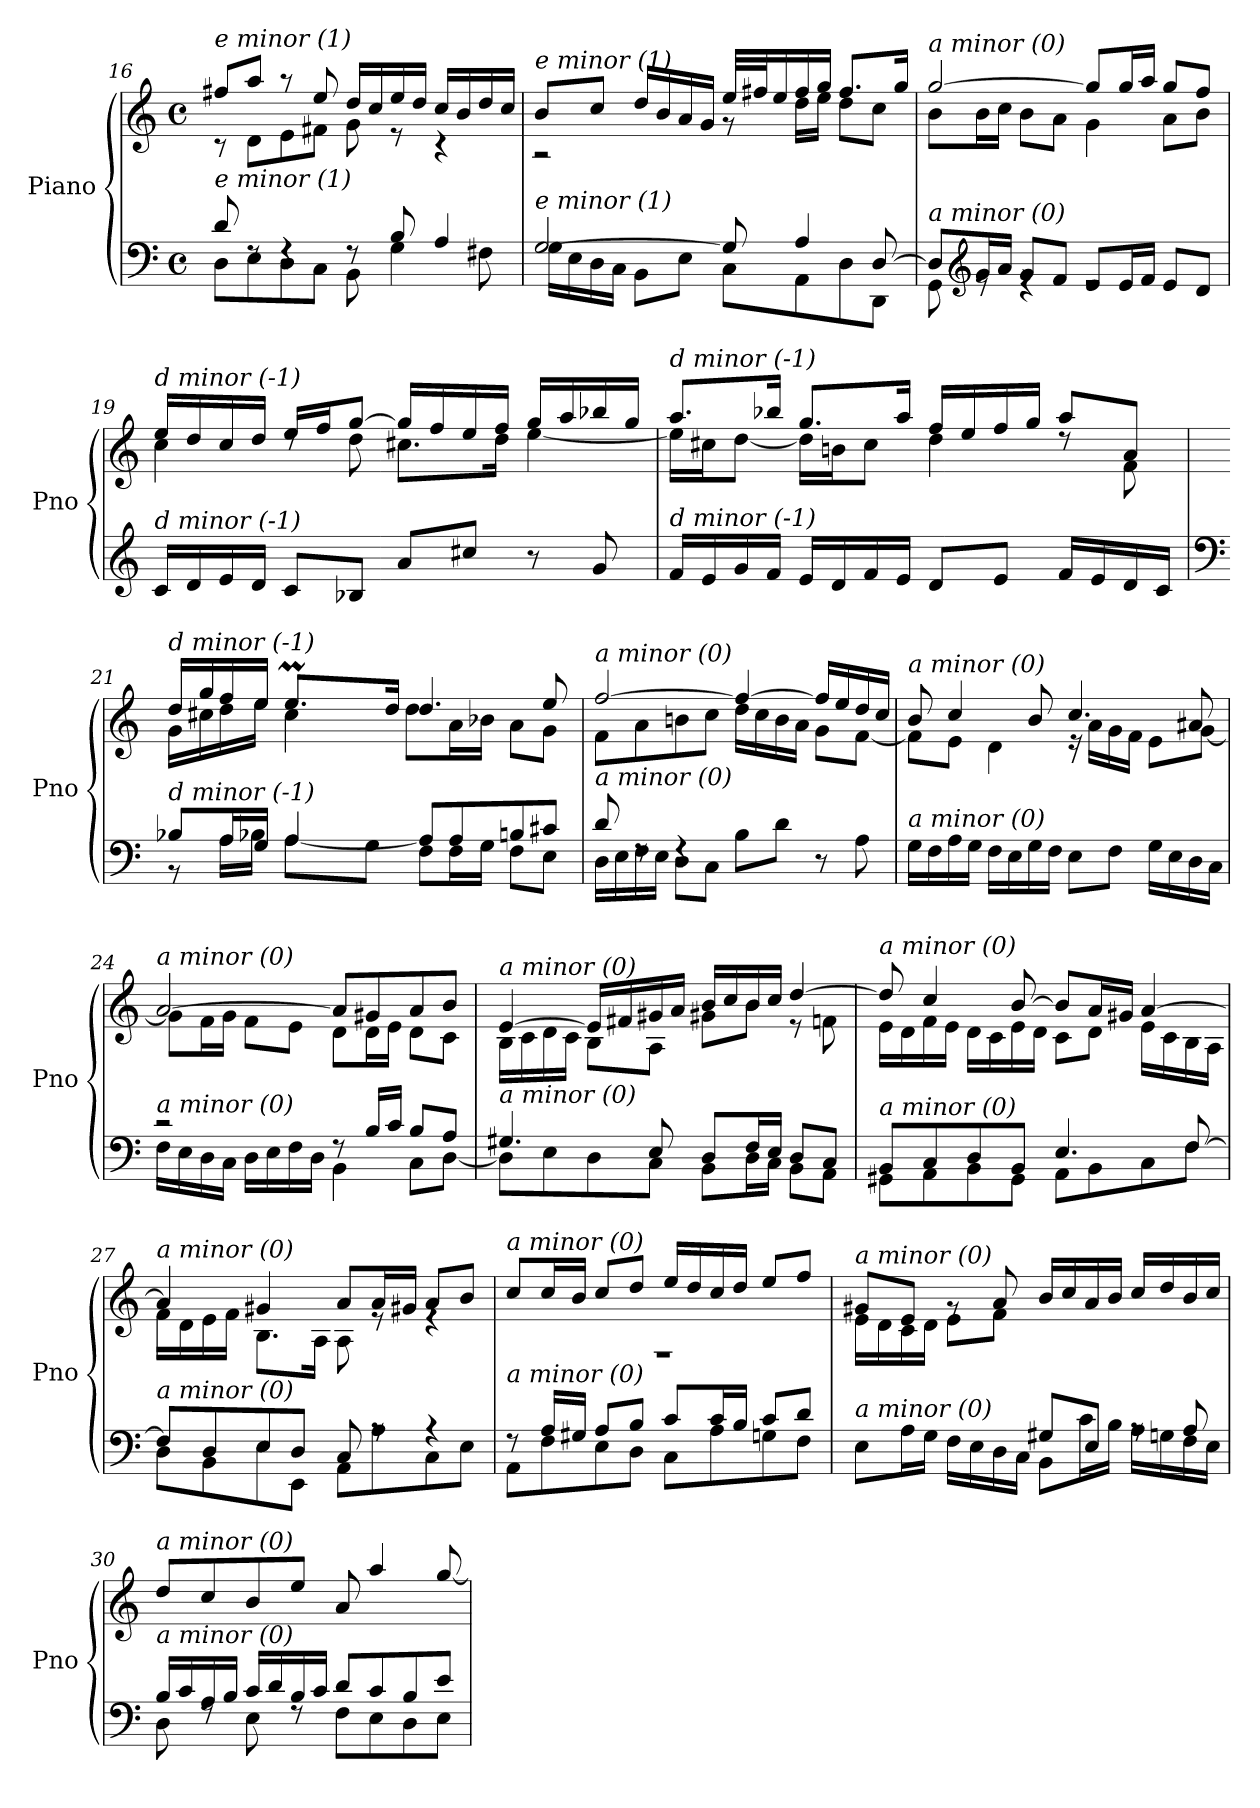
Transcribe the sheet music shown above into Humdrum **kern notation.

**kern	**kern
*part1	*part1
*staff2	*staff1
*I"Piano	*
*I'Pno	*
*clefF4	*clefG2
*k[]	*k[]
*M4/4	*M4/4
*met(c)	*met(c)
=16	=16
*^	*^
!	!	!LO:TX:i:t=e minor (1)	!
!LO:TX:i:t=e minor (1)	!	!	!
8d/	8D\L	8ff#X/L	8r
8rF	8E\	8aa/J	8d\L
4rF	8D\	8r	8e\
.	8C\J	8ee/	8f#X\J
8rF	8BB\	16dd/LL	8g\
.	.	16cc/	.
8B/	4G\	16ee/	8r
.	.	16dd/JJ	.
4A/	.	16cc/LL	4r
.	.	16b/	.
.	8F#X\	16dd/	.
.	.	16cc/JJ	.
!!LO:LB:g=z	!!
=17	=17	=17	=17
!	!	!LO:TX:i:t=e minor (1)	!
!LO:TX:i:t=e minor (1)	!	!	!
[2G/	16G\LL	8b/L	2r
.	16E\	.	.
.	16D\	8cc/J	.
.	16C\JJ	.	.
.	8BB\L	16dd/LL	.
.	.	16b/	.
.	8E\J	16a/	.
.	.	16g/JJ	.
8G/]	8C\L	32ee/LLL	8r
.	.	32ff#X/J	.
.	.	16ee/	.
4A/	8AA\	16ff#/	16dd\LL
.	.	16gg/JJ	16ee\JJ
.	8D\	8.ff#/L	8dd\L
[8D/	8DD\J	.	8cc\J
.	.	16gg/Jk	.
=18	=18	=18	=18
!	!	!LO:TX:i:t=a minor (0)	!
!LO:TX:i:t=a minor (0)	!	!	!
8D/L]	8GG\	[2gg/	8b\L
*clefG2	*	*	*
16g/L	8re	.	16b\L
16a/JJ	.	.	16cc\JJ
8g/L	4re	.	8b\L
8f/J	.	.	8a\J
8e/L	2re	8gg/L]	4g\
16e/L	.	16gg/L	.
16f/JJ	.	16aa/JJ	.
8e/L	.	8gg/L	8a\L
8d/J	.	8ff/J	8b\J
*v	*v	*	*
=19	=19	=19
!	!LO:TX:i:t=d minor (-1)	!
!LO:TX:i:t=d minor (-1)	!	!
16c/LL	16ee/LL	4cc\
16d/	16dd/	.
16e/	16cc/	.
16d/JJ	16dd/JJ	.
8c/L	16ee/LL	8rdd
.	16ff/J	.
8B-X/J	[8gg/J	8dd\
8a/L	16gg/LL]	8.cc#X\L
.	16ff/	.
8cc#X/J	16ee/	.
.	16ff/JJ	16dd\Jk
8r	16gg/LL	[4ee\
.	16aa/	.
8g/	16bb-X/	.
.	16gg/JJ	.
!!LO:LB:g=z	!!
=20	=20	=20
!	!LO:TX:i:t=d minor (-1)	!
!LO:TX:i:t=d minor (-1)	!	!
16f/LL	8.aa/L	16ee\LL]
16e/	.	16cc#X\J
16g/	.	[8dd\J
16f/JJ	16bb-X/Jk	.
16e/LL	8.gg/L	16dd\LL]
16d/	.	16bn\J
16f/	.	8cc#\J
16e/JJ	16aa/Jk	.
8d/L	16ff/LL	4dd\
.	16ee/	.
8e/J	16ff/	.
.	16gg/JJ	.
16f/LL	8aa/L	8rdd
16e/	.	.
16d/	8a/J	8f\
16c/JJ	.	.
*	*v	*v
=21	=21
*clefF4	*
*^	*^
*	*^	*	*^
!	!	!	!LO:TX:i:t=d minor (-1)	!	!
!LO:TX:i:t=d minor (-1)	!	!	!	!	!
4ryy	8B-X/L	8r	16dd/LL	16g\LL	4ryy
.	.	.	16gg/	16cc#X\	.
.	16A/L	16A\LL	16ff/	16dd\	.
.	16G/JJ	16B-X\JJ	16ee/JJ	16ee\JJ	.
8.ryy	[4A/	8A\L	8.eem/L	4cc#\	32ffyy
.	.	.	.	.	32eeyy
.	.	.	.	.	32ffyy
.	.	.	.	.	16.eeyy
.	.	8G\J	.	.	.
2ryy	.	.	16dd/Jk	.	2ryy
.	8A/L]	8F\L	4.dd/	8dd\L	.
.	8A/	16F\L	.	16a\L	.
.	.	16G\JJ	.	16b-X\JJ	.
.	8Bn/	8F\L	.	8a\L	.
.	8c#X/J	8E\J	8ee/	8g\J	.
16ryy	.	.	.	.	16ryy
*	*v	*v	*	*	*
!!LO:LB:g=z	!!	!!
=22	=22	=22	=22	=22
!	!	!LO:TX:i:t=a minor (0)	!	!
!LO:TX:i:t=a minor (0)	!	!	!	!
8d/	16D\LL	[2ff/	8f\L	2ryy
.	16E\	.	.	.
8rF	16F\	.	8a\	.
.	16E\JJ	.	.	.
4rF	8D\L	.	8bn\	.
.	8C\J	.	8cc\J	.
8B\L	2ryy	4ff/_	16dd\LL	2ryy
.	.	.	16cc\	.
8d\J	.	.	16b\	.
.	.	.	16a\JJ	.
8r	.	16ff/LL]	8g\L	.
.	.	16ee/	.	.
8A\	.	16dd/	[8f\J	.
.	.	16cc/JJ	.	.
*v	*v	*	*	*
*	*	*v	*v
!!LO:LB:g=z
=23	=23	=23
!	!LO:TX:i:t=a minor (0)	!
!LO:TX:i:t=a minor (0)	!	!
16G\LL	8b/	8f\L]
16F\	.	.
16A\	4cc/	8e\J
16G\JJ	.	.
16F\LL	.	4d\
16E\	.	.
16G\	8b/	.
16F\JJ	.	.
8E\L	4.cc/	16r
.	.	16a\LL
8F\J	.	16g\
.	.	16f\JJ
16G\LL	.	8e\L
16E\	.	.
16D\	8a#Xi/	[8g\J
16C\JJ	.	.
=24	=24	=24
*^	*	*
!	!	!LO:TX:i:t=a minor (0)	!
!LO:TX:i:t=a minor (0)	!	!	!
2r	16F\LL	[2a/	8g\L]
.	16E\	.	.
.	16D\	.	16f\L
.	16C\JJ	.	16g\JJ
.	16D\LL	.	8f\L
.	16E\	.	.
.	16F\	.	8e\J
.	16D\JJ	.	.
8rF	4BB\	8a/L]	8d\L
16B/LL	.	8g#X/	16d\L
16c/JJ	.	.	16e\JJ
8B/L	8C\L	8a/	8d\L
8A/J	[8D\J	8b/J	8c\J
=25	=25	=25	=25
!	!	!LO:TX:i:t=a minor (0)	!
!LO:TX:i:t=a minor (0)	!	!	!
4.G#X/	8D\L]	[4e/	16B\LL
.	.	.	16c\
.	8E\	.	16d\
.	.	.	16c\JJ
.	8D\	16e/LL]	8B\L
.	.	16f#X/	.
8E/	8C\J	16g#X/	8A\J
.	.	16a/JJ	.
8D/L	8BB\L	16b/LL	8g#X\L
.	.	16cc/	.
16F/L	16D\L	16b/	8b\J
16E/JJ	16C\JJ	16cc/JJ	.
8D/L	8BB\L	[4dd/	8r
8C/J	8AA\J	.	8fn\
!!LO:PB:g=z	!!
=26	=26	=26	=26
!	!	!LO:TX:i:t=a minor (0)	!
!LO:TX:i:t=a minor (0)	!	!	!
8BB/L	8GG#X\L	8dd/]	16e\LL
.	.	.	16d\
8C/	8AA\	4cc/	16f\
.	.	.	16e\JJ
8D/	8BB\	.	16d\LL
.	.	.	16c\
8BB/J	8GG#\J	[8b/	16e\
.	.	.	16d\JJ
4.E/	8AA\L	8b/L]	8c\L
.	8BB\	16a/L	8d\J
.	.	16g#X/JJ	.
.	8C\	[4a/	16e\LL
.	.	.	16c\
[8F/	8F\J	.	16B\
.	.	.	16A\JJ
=27	=27	=27	=27
!	!	!LO:TX:i:t=a minor (0)	!
!LO:TX:i:t=a minor (0)	!	!	!
8F/L]	8D\L	4a/]	16f\LL
.	.	.	16d\
8D/	8BB\	.	16e\
.	.	.	16f\JJ
8E/	8E\	4g#X/	8.B\L
8D/J	8EE\J	.	.
.	.	.	16A\Jk
8C/	8AA\L	8a/L	8A\
8rA	8A\	16a/L	8re
.	.	16g#X/JJ	.
4rA	8C\	8a/L	4re
.	8E\J	8b/J	.
=28	=28	=28	=28
!	!	!LO:TX:i:t=a minor (0)	!
!LO:TX:i:t=a minor (0)	!	!	!
8rF	8AA\L	1rF	8cc/L
16A/LL	8F\	.	16cc/L
16G#X/JJ	.	.	16b/JJ
8A/L	8E\	.	8cc/L
8B/J	8D\J	.	8dd/J
8c/L	8C\L	.	16ee/LL
.	.	.	16dd/
16c/L	8A\	.	16cc/
16B/JJ	.	.	16dd/JJ
8c/L	8Gn\	.	8ee/L
8d/J	8F\J	.	8ff/J
!!LO:LB:g=z
=29	=29	=29	=29
*	*^	*	*^
!	!	!	!LO:TX:i:t=a minor (0)	!	!
!LO:TX:i:t=a minor (0)	!	!	!	!	!
2ryy	8E\L	2ryy	8g#X/L	16e\LL	2ryy
.	.	.	.	16d\	.
.	16A\L	.	8e/J	16c\	.
.	16G\JJ	.	.	16d\JJ	.
.	16F\LL	.	8rg	8e\L	.
.	16E\	.	.	.	.
.	16D\	.	8a/	8f\J	.
.	16C\JJ	.	.	.	.
2ryy	8G#X/L	8BB\L	16b/LL	2ryy	2ryy
.	.	.	16cc/	.	.
.	8E/J	16c\L	16a/	.	.
.	.	16B\JJ	16b/JJ	.	.
.	8rA	16A\LL	16cc/LL	.	.
.	.	16Gn\	16dd/	.	.
.	8A/	16F\	16b/	.	.
.	.	16E\JJ	16cc/JJ	.	.
*	*	*	*v	*v	*v
=30	=30	=30	=30
!	!	!	!LO:TX:i:t=a minor (0)
!LO:TX:i:t=a minor (0)	!	!	!
*	*v	*v	*
16B/LL	8D\	8dd/L
16c/	.	.
16A/	8rF	8cc/
16B/JJ	.	.
16c/LL	8E\	8b/
16d/	.	.
16B/	8rF	8ee/J
16c/JJ	.	.
8d/L	8F\L	8a/
8c/	8E\	4aa/
8B/	8D\	.
8e/J	8E\J	[8gg/
*v	*v	*
=	=
*-	*-
